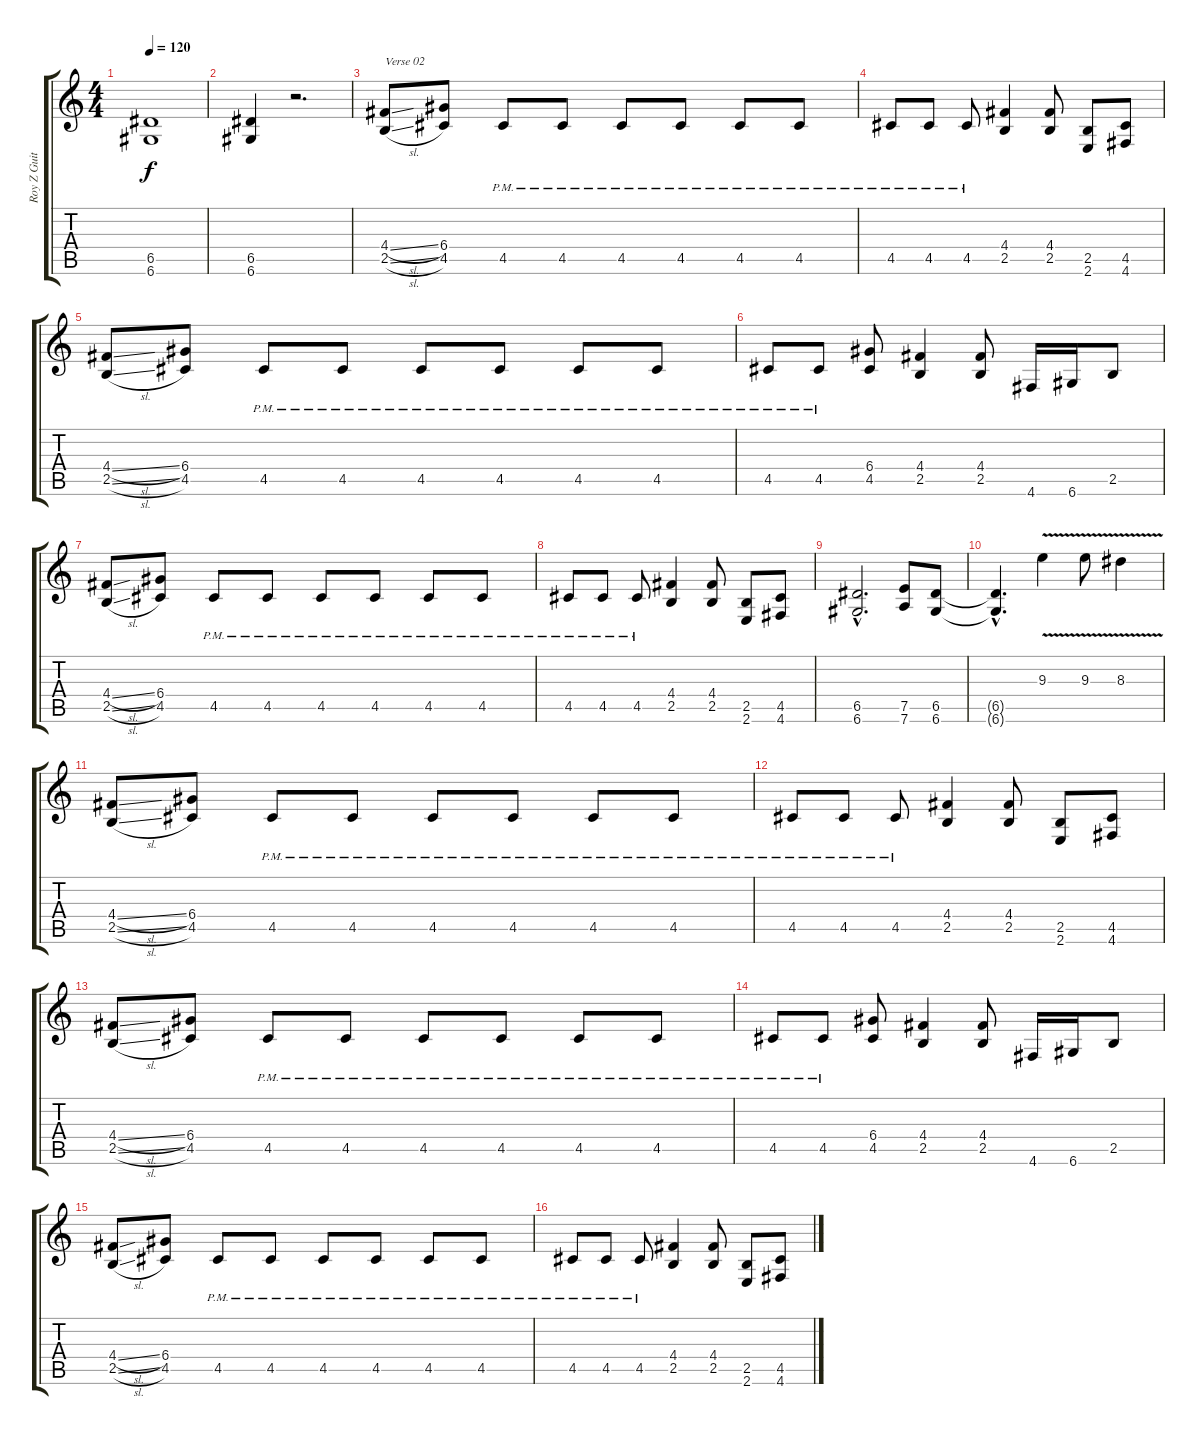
\track ("Roy Z Guitar 01" "Roy Z Guit") {instrument overdrivenguitar}
\staff {score tabs}
\tuning (E4 B3 G3 D3 A2 D2) {hide}
\ts (4 4)
\tempo 120
\clef g2
\ks c
(6.5 6.6).1{dy f} |
(6.5 6.6).4 r.2{d} |
(4.4{sl} 2.5{sl}).8{txt "Verse 02"} (6.4 4.5).8 4.5{pm}.8 4.5{pm}.8 4.5{pm}.8 4.5{pm}.8 4.5{pm}.8 4.5{pm}.8 |
4.5{pm}.8 4.5{pm}.8 4.5{pm}.8 (4.4 2.5).4 (4.4 2.5).8 (2.5 2.6).8 (4.5 4.6).8 |
(4.4{sl} 2.5{sl}).8 (6.4 4.5).8 4.5{pm}.8 4.5{pm}.8 4.5{pm}.8 4.5{pm}.8 4.5{pm}.8 4.5{pm}.8 |
4.5{pm}.8 4.5{pm}.8 (6.4 4.5).8 (4.4 2.5).4 (4.4 2.5).8 4.6.16 6.6.16 2.5.8 |
(4.4{sl} 2.5{sl}).8 (6.4 4.5).8 4.5{pm}.8 4.5{pm}.8 4.5{pm}.8 4.5{pm}.8 4.5{pm}.8 4.5{pm}.8 |
4.5{pm}.8 4.5{pm}.8 4.5{pm}.8 (4.4 2.5).4 (4.4 2.5).8 (2.5 2.6).8 (4.5 4.6).8 |
(6.5{hac} 6.6{hac}).2{d} (7.5 7.6).8 (6.5 6.6).8 |
(6.5{hac t} 6.6{hac t}).4{d} 9.3{v}.4 9.3{v}.8 8.3{v}.4 |
(4.4{sl} 2.5{sl}).8 (6.4 4.5).8 4.5{pm}.8 4.5{pm}.8 4.5{pm}.8 4.5{pm}.8 4.5{pm}.8 4.5{pm}.8 |
4.5{pm}.8 4.5{pm}.8 4.5{pm}.8 (4.4 2.5).4 (4.4 2.5).8 (2.5 2.6).8 (4.5 4.6).8 |
(4.4{sl} 2.5{sl}).8 (6.4 4.5).8 4.5{pm}.8 4.5{pm}.8 4.5{pm}.8 4.5{pm}.8 4.5{pm}.8 4.5{pm}.8 |
4.5{pm}.8 4.5{pm}.8 (6.4 4.5).8 (4.4 2.5).4 (4.4 2.5).8 4.6.16 6.6.16 2.5.8 |
(4.4{sl} 2.5{sl}).8 (6.4 4.5).8 4.5{pm}.8 4.5{pm}.8 4.5{pm}.8 4.5{pm}.8 4.5{pm}.8 4.5{pm}.8 |
4.5{pm}.8 4.5{pm}.8 4.5{pm}.8 (4.4 2.5).4 (4.4 2.5).8 (2.5 2.6).8 (4.5 4.6).8
